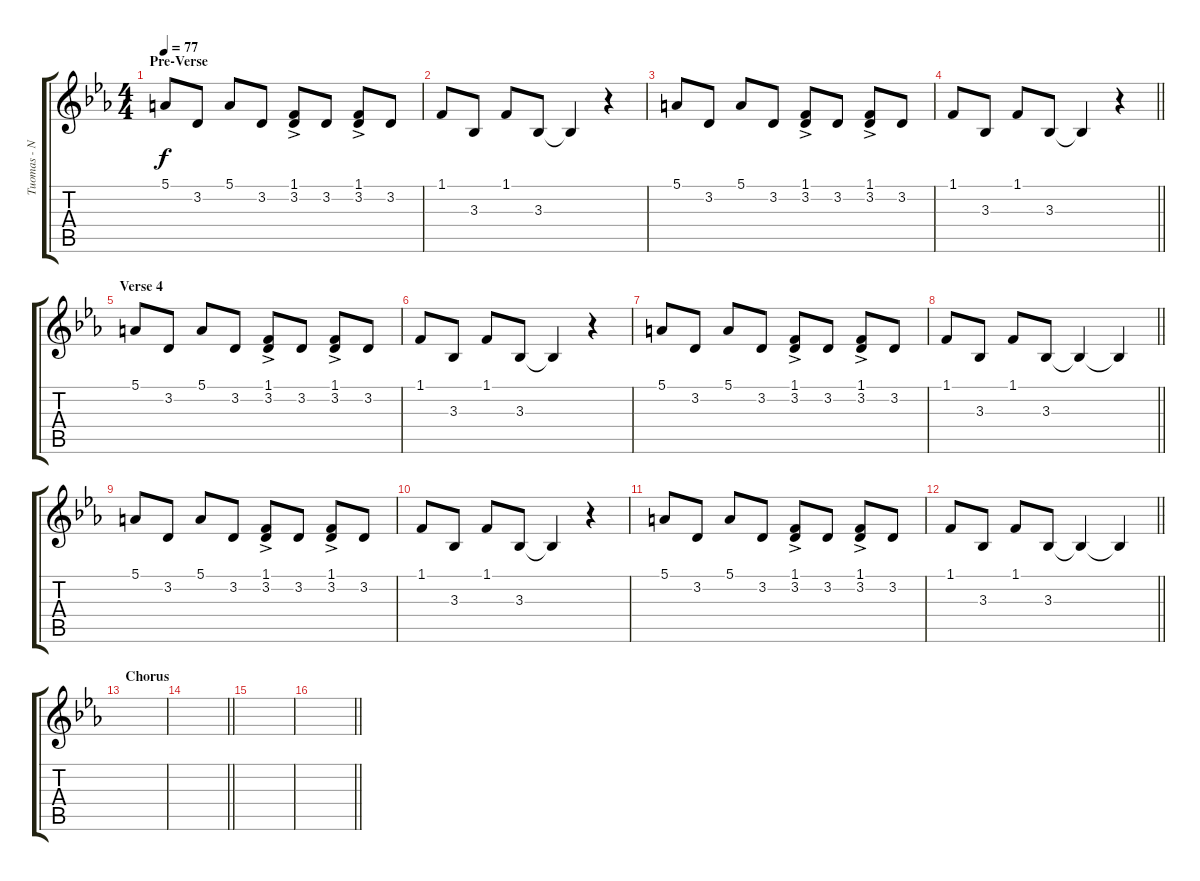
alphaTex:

\track ("Tuomas - New Age Pad" "Tuomas - N") {instrument pad1newage}
\staff {score tabs}
\tuning (E4 B3 G3 D3 A2 E2) {hide}
\ts (4 4)
\section ("" "Pre-Verse")
\tempo 77
\clef g2
\ks cminor
5.1.8{dy f} 3.2.8 5.1.8 3.2.8 (1.1{ac} 3.2{ac}).8 3.2.8 (1.1{ac} 3.2{ac}).8 3.2.8 |
1.1.8 3.3.8 1.1.8 3.3.8 3.3{t}.4 r.4 |
5.1.8 3.2.8 5.1.8 3.2.8 (1.1{ac} 3.2{ac}).8 3.2.8 (1.1{ac} 3.2{ac}).8 3.2.8 |
\barLineRight lightlight
1.1.8 3.3.8 1.1.8 3.3.8 3.3{t}.4 r.4 |
\section ("" "Verse 4")
5.1.8 3.2.8 5.1.8 3.2.8 (1.1{ac} 3.2{ac}).8 3.2.8 (1.1{ac} 3.2{ac}).8 3.2.8 |
1.1.8 3.3.8 1.1.8 3.3.8 3.3{t}.4 r.4 |
5.1.8 3.2.8 5.1.8 3.2.8 (1.1{ac} 3.2{ac}).8 3.2.8 (1.1{ac} 3.2{ac}).8 3.2.8 |
\barLineRight lightlight
1.1.8 3.3.8 1.1.8 3.3.8 3.3{t}.4 3.3{t}.4 |
5.1.8 3.2.8 5.1.8 3.2.8 (1.1{ac} 3.2{ac}).8 3.2.8 (1.1{ac} 3.2{ac}).8 3.2.8 |
1.1.8 3.3.8 1.1.8 3.3.8 3.3{t}.4 r.4 |
5.1.8 3.2.8 5.1.8 3.2.8 (1.1{ac} 3.2{ac}).8 3.2.8 (1.1{ac} 3.2{ac}).8 3.2.8 |
\barLineRight lightlight
1.1.8 3.3.8 1.1.8 3.3.8 3.3{t}.4 3.3{t}.4 |
\section ("" "Chorus")
|
\barLineRight lightlight
|
|
\barLineRight lightlight
